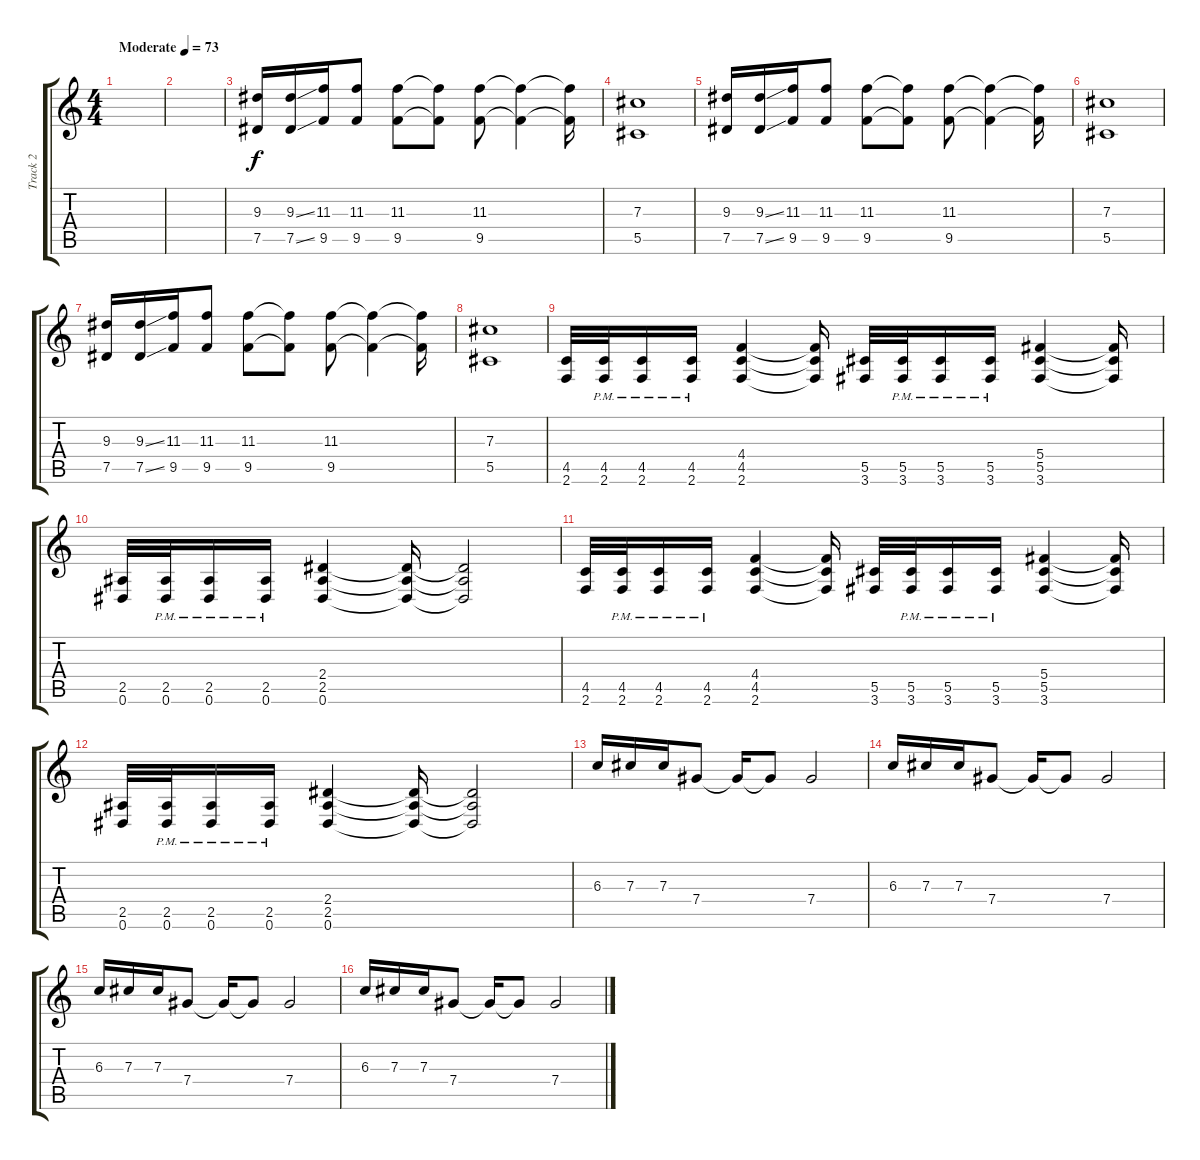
\track ("Track 2" "Track 2") {instrument distortionguitar}
\staff {score tabs}
\tuning (Eb4 Bb3 Gb3 Db3 Ab2 Eb2) {hide}
\ts (4 4)
\tempo (73 "Moderate")
\clef g2
\ks c
|
|
(9.3 7.5).16 (9.3{ss} 7.5{ss}).16 (11.3 9.5).16 (11.3 9.5).8 (11.3 9.5).8 (11.3{t} 9.5{t}).8 (11.3 9.5).8 (11.3{t} 9.5{t}).4 (11.3{t} 9.5{t}).16 |
(7.3 5.5).1 |
(9.3 7.5).16 (9.3{ss} 7.5{ss}).16 (11.3 9.5).16 (11.3 9.5).8 (11.3 9.5).8 (11.3{t} 9.5{t}).8 (11.3 9.5).8 (11.3{t} 9.5{t}).4 (11.3{t} 9.5{t}).16 |
(7.3 5.5).1 |
(9.3 7.5).16 (9.3{ss} 7.5{ss}).16 (11.3 9.5).16 (11.3 9.5).8 (11.3 9.5).8 (11.3{t} 9.5{t}).8 (11.3 9.5).8 (11.3{t} 9.5{t}).4 (11.3{t} 9.5{t}).16 |
(7.3 5.5).1 |
(4.5 2.6).32 (4.5{pm} 2.6{pm}).32 (4.5{pm} 2.6{pm}).16 (4.5{pm} 2.6{pm}).16 (4.4 4.5 2.6).4 (4.4{t} 4.5{t} 2.6{t}).16 (5.5 3.6).32 (5.5{pm} 3.6{pm}).32 (5.5{pm} 3.6{pm}).16 (5.5{pm} 3.6{pm}).16 (5.4 5.5 3.6).4 (5.4{t} 5.5{t} 3.6{t}).16 |
(2.5 0.6).32 (2.5{pm} 0.6{pm}).32 (2.5{pm} 0.6{pm}).16 (2.5{pm} 0.6{pm}).16 (2.4 2.5 0.6).4 (2.4{t} 2.5{t} 0.6{t}).16 (2.4{t} 2.5{t} 0.6{t}).2 |
(4.5 2.6).32 (4.5{pm} 2.6{pm}).32 (4.5{pm} 2.6{pm}).16 (4.5{pm} 2.6{pm}).16 (4.4 4.5 2.6).4 (4.4{t} 4.5{t} 2.6{t}).16 (5.5 3.6).32 (5.5{pm} 3.6{pm}).32 (5.5{pm} 3.6{pm}).16 (5.5{pm} 3.6{pm}).16 (5.4 5.5 3.6).4 (5.4{t} 5.5{t} 3.6{t}).16 |
(2.5 0.6).32 (2.5{pm} 0.6{pm}).32 (2.5{pm} 0.6{pm}).16 (2.5{pm} 0.6{pm}).16 (2.4 2.5 0.6).4 (2.4{t} 2.5{t} 0.6{t}).16 (2.4{t} 2.5{t} 0.6{t}).2 |
6.3.16 7.3.16 7.3.16 7.4.8 7.4{t}.16 7.4{t}.8 7.4.2 |
6.3.16 7.3.16 7.3.16 7.4.8 7.4{t}.16 7.4{t}.8 7.4.2 |
6.3.16 7.3.16 7.3.16 7.4.8 7.4{t}.16 7.4{t}.8 7.4.2 |
6.3.16 7.3.16 7.3.16 7.4.8 7.4{t}.16 7.4{t}.8 7.4.2
